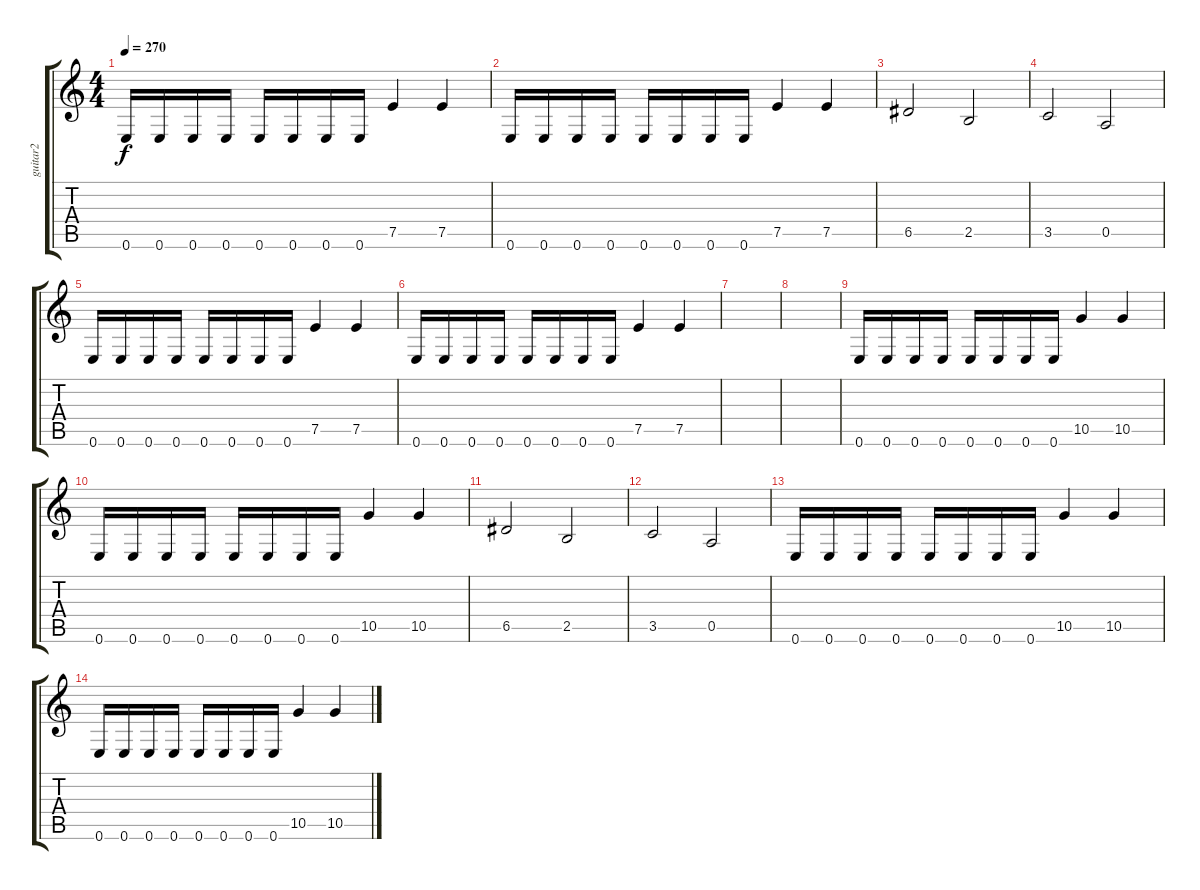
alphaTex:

\track ("guitar2" "guitar2") {instrument overdrivenguitar}
\staff {score tabs}
\tuning (E4 B3 G3 D3 A2 E2) {hide}
\ts (4 4)
\tempo 270
\clef g2
\ks c
0.6.16{dy f} 0.6.16 0.6.16 0.6.16 0.6.16 0.6.16 0.6.16 0.6.16 7.5.4 7.5.4 |
0.6.16 0.6.16 0.6.16 0.6.16 0.6.16 0.6.16 0.6.16 0.6.16 7.5.4 7.5.4 |
6.5.2 2.5.2 |
3.5.2 0.5.2 |
0.6.16 0.6.16 0.6.16 0.6.16 0.6.16 0.6.16 0.6.16 0.6.16 7.5.4 7.5.4 |
0.6.16 0.6.16 0.6.16 0.6.16 0.6.16 0.6.16 0.6.16 0.6.16 7.5.4 7.5.4 |
|
|
0.6.16 0.6.16 0.6.16 0.6.16 0.6.16 0.6.16 0.6.16 0.6.16 10.5.4 10.5.4 |
0.6.16 0.6.16 0.6.16 0.6.16 0.6.16 0.6.16 0.6.16 0.6.16 10.5.4 10.5.4 |
6.5.2 2.5.2 |
3.5.2 0.5.2 |
0.6.16 0.6.16 0.6.16 0.6.16 0.6.16 0.6.16 0.6.16 0.6.16 10.5.4 10.5.4 |
0.6.16 0.6.16 0.6.16 0.6.16 0.6.16 0.6.16 0.6.16 0.6.16 10.5.4 10.5.4
